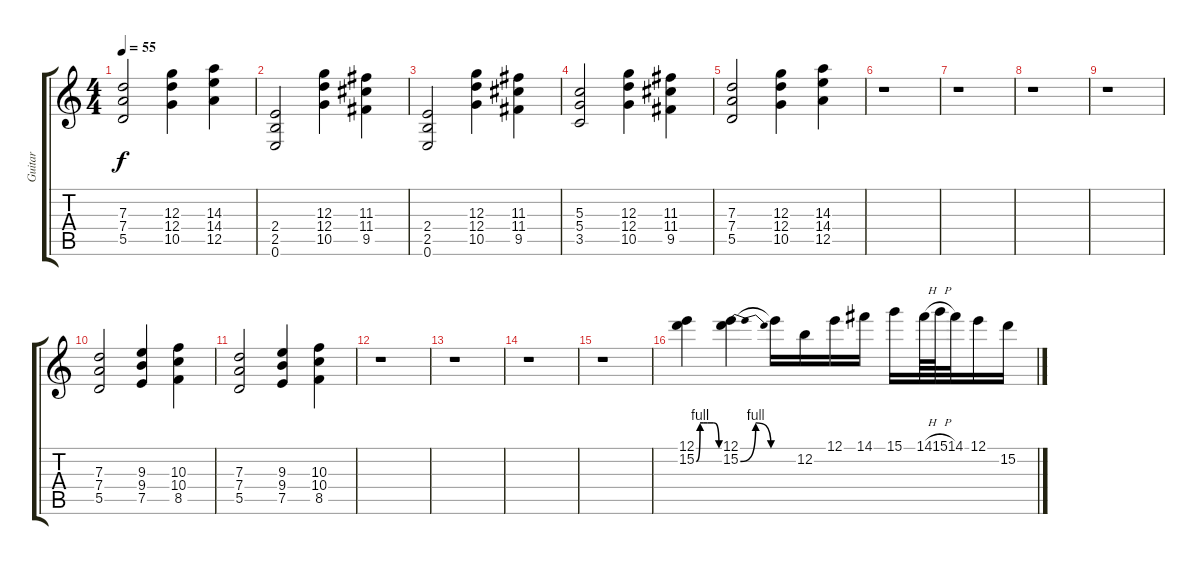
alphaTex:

\track ("Guitar" "Guitar") {instrument distortionguitar}
\staff {score tabs}
\tuning (E4 B3 G3 D3 A2 E2) {hide}
\ts (4 4)
\tempo 55
\clef g2
\ks c
(7.3 7.4 5.5).2{dy f} (12.3 12.4 10.5).4 (14.3 14.4 12.5).4 |
(2.4 2.5 0.6).2 (12.3 12.4 10.5).4 (11.3 11.4 9.5).4 |
(2.4 2.5 0.6).2 (12.3 12.4 10.5).4 (11.3 11.4 9.5).4 |
(5.3 5.4 3.5).2 (12.3 12.4 10.5).4 (11.3 11.4 9.5).4 |
(7.3 7.4 5.5).2 (12.3 12.4 10.5).4 (14.3 14.4 12.5).4 |
r.1 |
r.1 |
r.1 |
r.1 |
(7.3 7.4 5.5).2 (9.3 9.4 7.5).4 (10.3 10.4 8.5).4 |
(7.3 7.4 5.5).2 (9.3 9.4 7.5).4 (10.3 10.4 8.5).4 |
r.1 |
r.1 |
r.1 |
r.1 |
(12.1 15.2{be (custom 0 0 10 4 20 4 30 4 46 4 60 0)}).4{volume 16} (12.1 15.2{be (bendrelease 0 0 10 4 20 4 60 0)}).4 12.1{t}.16 12.2.16 12.1.16 14.1.16 15.1.16 14.1{h}.64 15.1{h}.64 14.1.32 12.1.16 15.2.16
